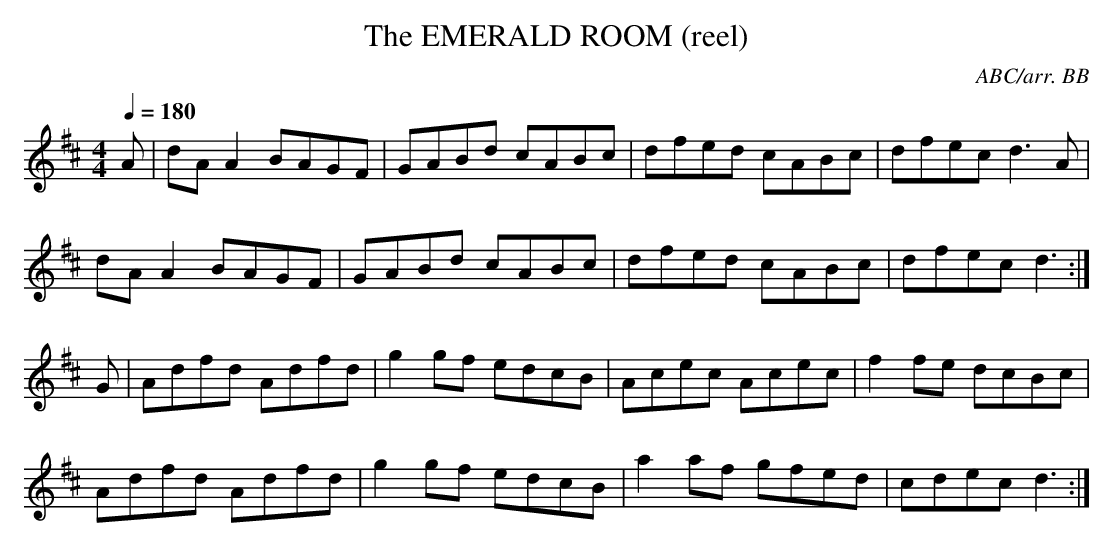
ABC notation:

X:1
T:EMERALD ROOM (reel), The
C:ABC/arr. BB
Q:1/4=180
M:4/4
L:1/8
K:D
A|dA A2 BAGF|GABd cABc|dfed cABc|dfec d3 A|
dA A2 BAGF|GABd cABc|dfed cABc|dfec d3 :|
G|Adfd Adfd|g2 gf edcB|Acec Acec|f2 fe dcBc|
Adfd Adfd|g2 gf edcB|a2 af gfed|cdec d3 :|
